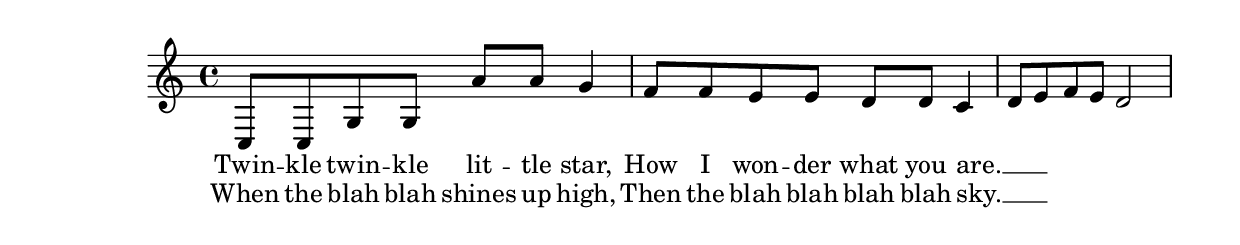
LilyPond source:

\version "2.18.2"
\book {
  \header {
  }

  \bookpart {
    <<
    \new Staff = SopranoStaff \with { }
    \context Staff = SopranoStaff {
      \relative c {
        \clef "treble"
        \autoBeamOff
        << \new Voice = "voice1" {
          c8 c g' g a' a g4
          f8 f e e d d c4 d8[ e f e] d2
        } >>
      }
    }
    \new Lyrics \lyricsto "voice1" {
      Twin -- kle twin -- kle lit -- tle star,
      How I won -- der what you are. __ _ _
    }
    \new Lyrics \lyricsto "voice1" {
      When the blah blah shines up high,
      Then the blah blah blah blah sky. __ _ _
    }
    >>
  }
}
